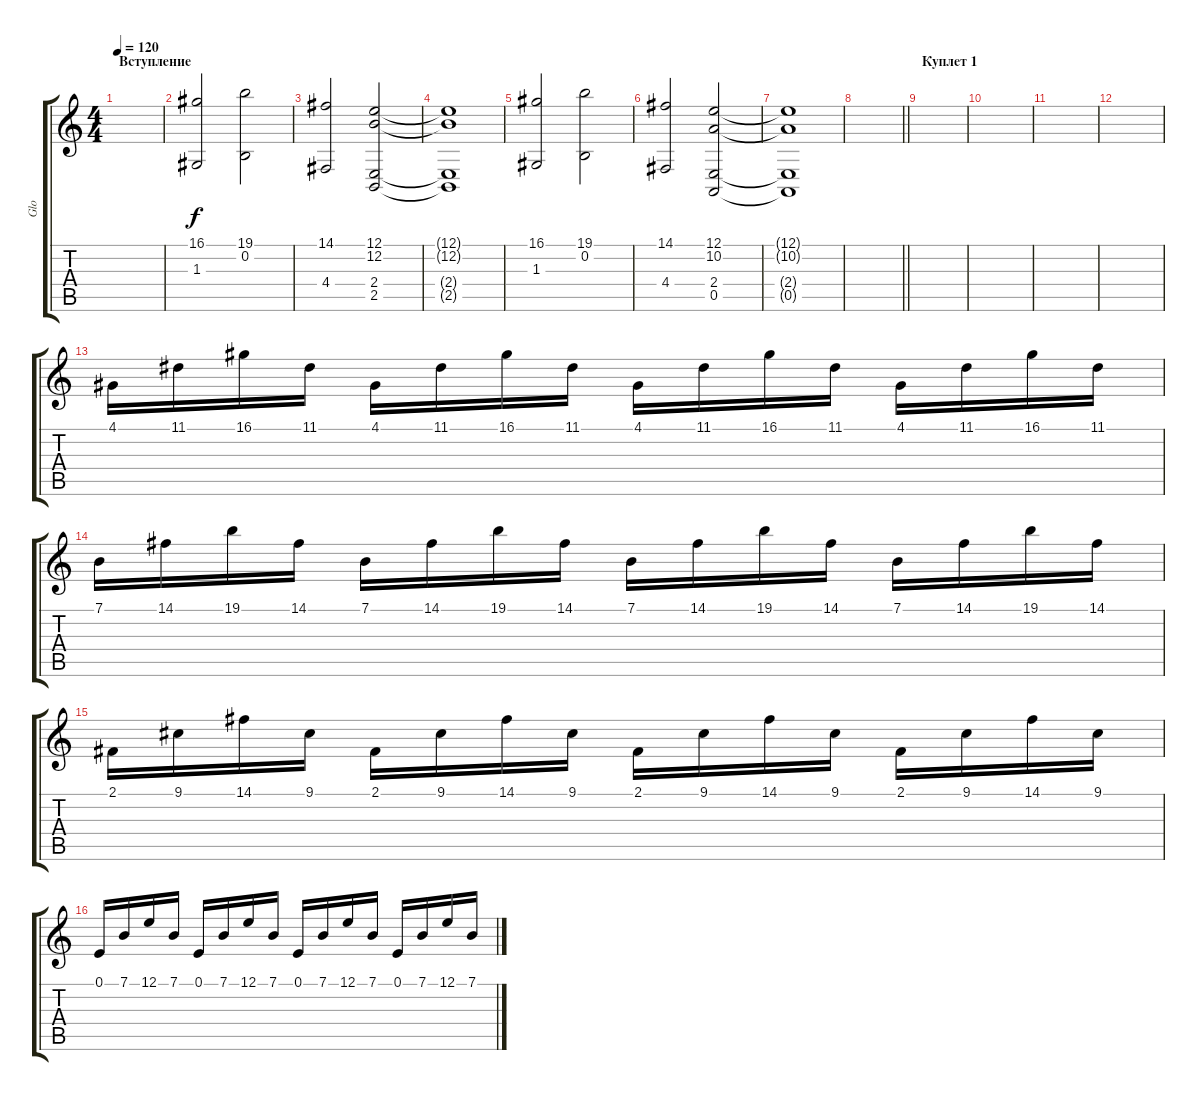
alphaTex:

\track ("Glo" "Glo") {instrument stringensemble1}
\staff {score tabs}
\tuning (E4 B3 G3 D3 A2 E2) {hide}
\ts (4 4)
\section ("" "Вступление")
\tempo 120
\clef g2
\ks c
|
(16.1 1.3).2{instrument stringensemble1} (19.1 0.2).2 |
(14.1 4.4).2 (12.1 12.2 2.4 2.5).2 |
(12.1{t} 12.2{t} 2.4{t} 2.5{t}).1 |
(16.1 1.3).2 (19.1 0.2).2 |
(14.1 4.4).2 (12.1 10.2 2.4 0.5).2 |
(12.1{t} 10.2{t} 2.4{t} 0.5{t}).1 |
\barLineRight lightlight
|
\section ("" "Куплет 1")
|
|
|
|
4.1.16{instrument electricpiano2} 11.1.16 16.1.16 11.1.16 4.1.16 11.1.16 16.1.16 11.1.16 4.1.16 11.1.16 16.1.16 11.1.16 4.1.16 11.1.16 16.1.16 11.1.16 |
7.1.16 14.1.16 19.1.16 14.1.16 7.1.16 14.1.16 19.1.16 14.1.16 7.1.16 14.1.16 19.1.16 14.1.16 7.1.16 14.1.16 19.1.16 14.1.16 |
2.1.16 9.1.16 14.1.16 9.1.16 2.1.16 9.1.16 14.1.16 9.1.16 2.1.16 9.1.16 14.1.16 9.1.16 2.1.16 9.1.16 14.1.16 9.1.16 |
0.1.16 7.1.16 12.1.16 7.1.16 0.1.16 7.1.16 12.1.16 7.1.16 0.1.16 7.1.16 12.1.16 7.1.16 0.1.16 7.1.16 12.1.16 7.1.16
